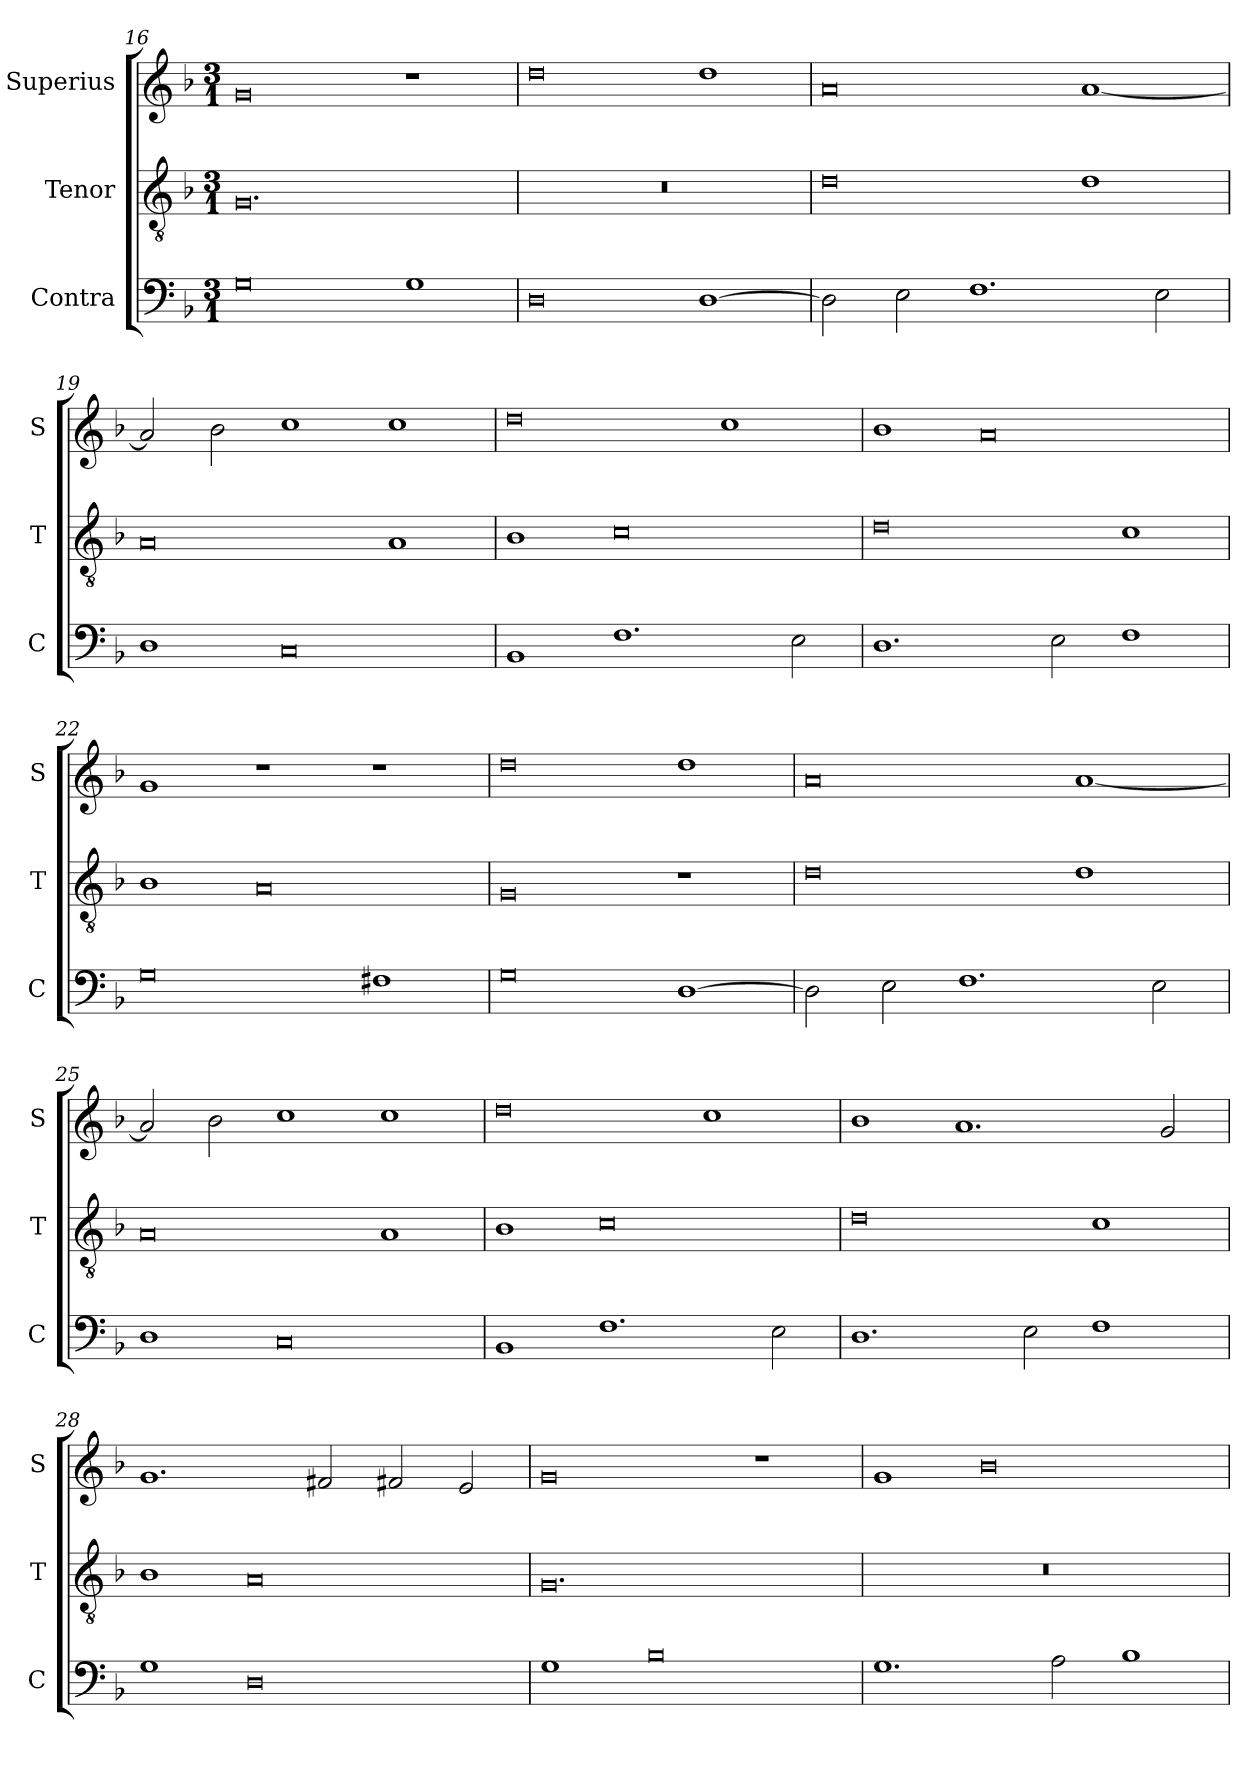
**kern	**kern	**kern
*part3	*part2	*part1
*staff3	*staff2	*staff1
*I"Contra	*I"Tenor	*I"Superius
*I'C	*I'T	*I'S
*clefF4	*clefGv2	*clefG2
*k[b-]	*k[b-]	*k[b-]
*M3/1	*M3/1	*M3/1
=16	=16	=16
0G	0.G	0g
1G	.	1r
=17	=17	=17
0D	0.r	0dd
[1D	.	1dd
=18	=18	=18
2D\]	0d	0a
2E\	.	.
1.F	.	.
.	1d	[1a
2E\	.	.
=19	=19	=19
1D	0A	2a/]
.	.	2b-\
0C	.	1cc
.	1A	1cc
=20	=20	=20
1BB-	1B-	0dd
1.F	0c	.
.	.	1cc
2E\	.	.
=21	=21	=21
1.D	0d	1b-
.	.	0a
2E\	.	.
1F	1c	.
=22	=22	=22
0G	1B-	1g
.	0A	1r
1F#X	.	1r
=23	=23	=23
0G	0G	0dd
[1D	1r	1dd
=24	=24	=24
2D\]	0d	0a
2E\	.	.
1.F	.	.
.	1d	[1a
2E\	.	.
=25	=25	=25
1D	0A	2a/]
.	.	2b-\
0C	.	1cc
.	1A	1cc
=26	=26	=26
1BB-	1B-	0dd
1.F	0c	.
.	.	1cc
2E\	.	.
=27	=27	=27
1.D	0d	1b-
.	.	1.a
2E\	.	.
1F	1c	.
.	.	2g/
=28	=28	=28
1G	1B-	1.g
0D	0A	.
.	.	2f#X/
.	.	2f#X/
.	.	2e/
=29	=29	=29
1G	0.G	0g
0B-	.	.
.	.	1r
=30	=30	=30
1.G	0.r	1g
.	.	0b-
2A\	.	.
1B-	.	.
=	=	=
*-	*-	*-
